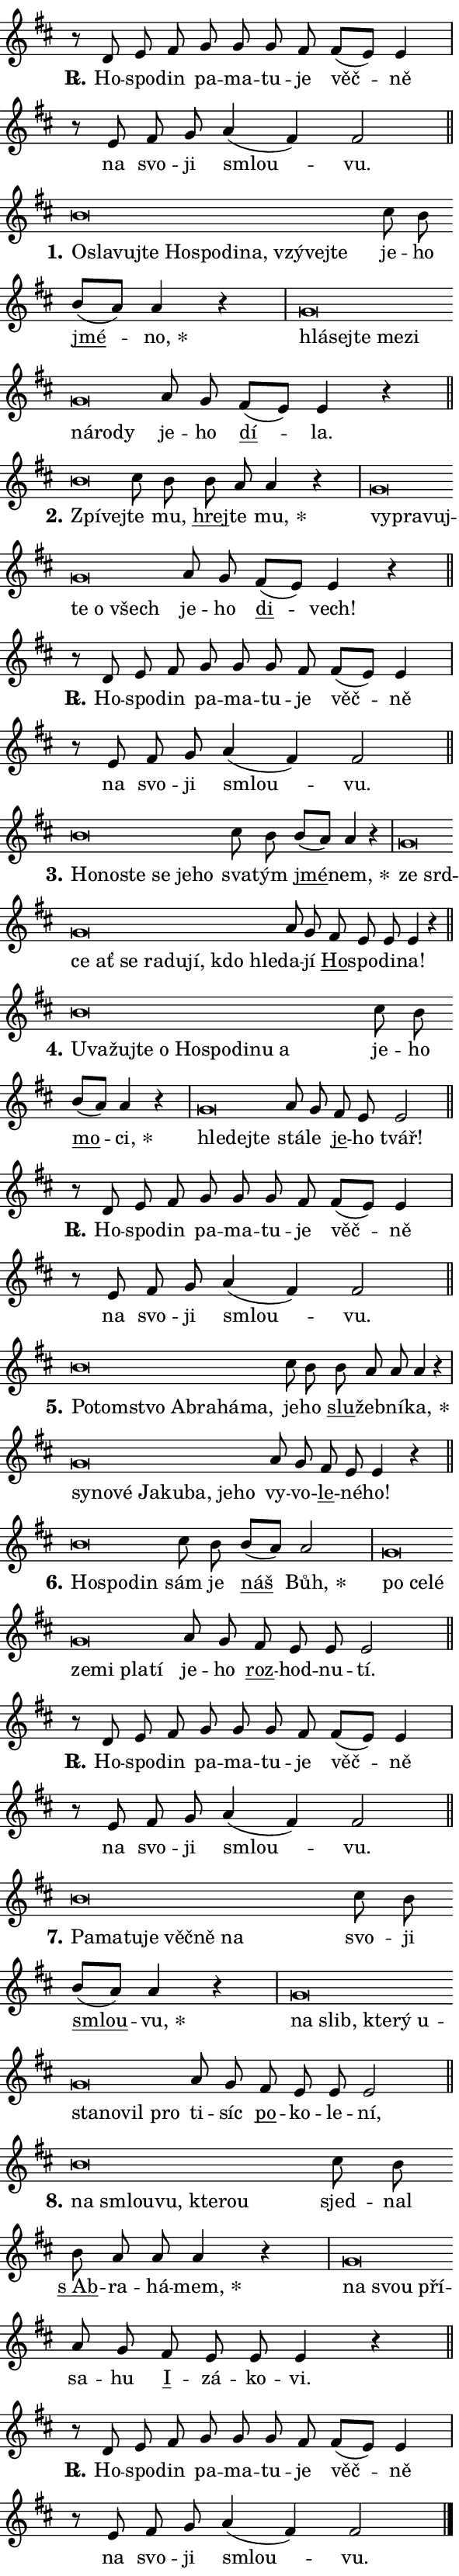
\version "2.24.0"
\header { tagline = "" }
\paper {
  indent = 0\cm
  top-margin = 0\cm
  right-margin = 0.13\cm % to fit lyric hyphens
  bottom-margin = 0\cm
  left-margin = 0\cm
  paper-width = 10\cm
  page-breaking = #ly:one-page-breaking
  system-system-spacing.basic-distance = #11
  score-system-spacing.basic-distance = #11
  ragged-last = ##f
}


%% Author: Thomas Morley
%% https://lists.gnu.org/archive/html/lilypond-user/2020-05/msg00002.html
#(define (line-position grob)
"Returns position of @var[grob} in current system:
   @code{'start}, if at first time-step
   @code{'end}, if at last time-step
   @code{'middle} otherwise
"
  (let* ((col (ly:item-get-column grob))
         (ln (ly:grob-object col 'left-neighbor))
         (rn (ly:grob-object col 'right-neighbor))
         (col-to-check-left (if (ly:grob? ln) ln col))
         (col-to-check-right (if (ly:grob? rn) rn col))
         (break-dir-left
           (and
             (ly:grob-property col-to-check-left 'non-musical #f)
             (ly:item-break-dir col-to-check-left)))
         (break-dir-right
           (and
             (ly:grob-property col-to-check-right 'non-musical #f)
             (ly:item-break-dir col-to-check-right))))
        (cond ((eqv? 1 break-dir-left) 'start)
              ((eqv? -1 break-dir-right) 'end)
              (else 'middle))))

#(define (tranparent-at-line-position vctor)
  (lambda (grob)
  "Relying on @code{line-position} select the relevant enry from @var{vctor}.
Used to determine transparency,"
    (case (line-position grob)
      ((end) (not (vector-ref vctor 0)))
      ((middle) (not (vector-ref vctor 1)))
      ((start) (not (vector-ref vctor 2))))))

noteHeadBreakVisibility =
#(define-music-function (break-visibility)(vector?)
"Makes @code{NoteHead}s transparent relying on @var{break-visibility}"
#{
  \override NoteHead.transparent =
    #(tranparent-at-line-position break-visibility)
#})

#(define delete-ledgers-for-transparent-note-heads
  (lambda (grob)
    "Reads whether a @code{NoteHead} is transparent.
If so this @code{NoteHead} is removed from @code{'note-heads} from
@var{grob}, which is supposed to be @code{LedgerLineSpanner}.
As a result ledgers are not printed for this @code{NoteHead}"
    (let* ((nhds-array (ly:grob-object grob 'note-heads))
           (nhds-list
             (if (ly:grob-array? nhds-array)
                 (ly:grob-array->list nhds-array)
                 '()))
           ;; Relies on the transparent-property being done before
           ;; Staff.LedgerLineSpanner.after-line-breaking is executed.
           ;; This is fragile ...
           (to-keep
             (remove
               (lambda (nhd)
                 (ly:grob-property nhd 'transparent #f))
               nhds-list)))
      ;; TODO find a better method to iterate over grob-arrays, similiar
      ;; to filter/remove etc for lists
      ;; For now rebuilt from scratch
      (set! (ly:grob-object grob 'note-heads)  '())
      (for-each
        (lambda (nhd)
          (ly:pointer-group-interface::add-grob grob 'note-heads nhd))
        to-keep))))

squashNotes = {
  \override NoteHead.X-extent = #'(-0.2 . 0.2)
  \override NoteHead.Y-extent = #'(-0.75 . 0)
  \override NoteHead.stencil =
    #(lambda (grob)
       (let ((pos (ly:grob-property grob 'staff-position)))
         (begin
           (if (< pos -7) (display "ERROR: Lower brevis then expected\n") (display ""))
           (if (<= pos -6) ly:text-interface::print ly:note-head::print))))
}
unSquashNotes = {
  \revert NoteHead.X-extent
  \revert NoteHead.Y-extent
  \revert NoteHead.stencil
}

hideNotes = \noteHeadBreakVisibility #begin-of-line-visible
unHideNotes = \noteHeadBreakVisibility #all-visible

% work-around for resetting accidentals
% https://lilypond.org/doc/v2.23/Documentation/notation/displaying-rhythms#unmetered-music
cadenzaMeasure = {
  \cadenzaOff
  \partial 1024 s1024
  \cadenzaOn
}

#(define-markup-command (accent layout props text) (markup?)
  "Underline accented syllable"
  (interpret-markup layout props
    #{\markup \override #'(offset . 4.3) \underline { #text }#}))

responsum = \markup \concat {
  "R" \hspace #-1.05 \path #0.1 #'((moveto 0 0.07) (lineto 0.9 0.8)) \hspace #0.05 "."
}

spaceSize = #0.6828661417322834 % exact space size for TeX Gyre Schola

\layout {
  \context {
    \Staff
    \remove "Time_signature_engraver"
    \override LedgerLineSpanner.after-line-breaking = #delete-ledgers-for-transparent-note-heads
  }
  \context {
    \Lyrics {
      \override LyricSpace.minimum-distance = \spaceSize
      \override LyricText.font-name = #"TeX Gyre Schola"
      \override LyricText.font-size = 1
      \override StanzaNumber.font-name = #"TeX Gyre Schola Bold"
      \override StanzaNumber.font-size = 1
    }
  }
  \context {
    \Score 
    \override NoteHead.text =
      #(lambda (grob) 
        (let ((pos (ly:grob-property grob 'staff-position)))
          #{\markup {
            \combine
              \halign #-0.55 \raise #(if (= pos -6) 0 0.5) \override #'(thickness . 2) \draw-line #'(3.2 . 0)
              \musicglyph "noteheads.sM1"
          }#}))
  }
}

% magnetic-lyrics.ily
%
%   written by
%     Jean Abou Samra <jean@abou-samra.fr>
%     Werner Lemberg <wl@gnu.org>
%
%   adapted by
%     Jiri Hon <jiri.hon@gmail.com>
%
% Version 2022-Apr-15

% https://www.mail-archive.com/lilypond-user@gnu.org/msg149350.html

#(define (Left_hyphen_pointer_engraver context)
   "Collect syllable-hyphen-syllable occurrences in lyrics and store
them in properties.  This engraver only looks to the left.  For
example, if the lyrics input is @code{foo -- bar}, it does the
following.

@itemize @bullet
@item
Set the @code{text} property of the @code{LyricHyphen} grob between
@q{foo} and @q{bar} to @code{foo}.

@item
Set the @code{left-hyphen} property of the @code{LyricText} grob with
text @q{foo} to the @code{LyricHyphen} grob between @q{foo} and
@q{bar}.
@end itemize

Use this auxiliary engraver in combination with the
@code{lyric-@/text::@/apply-@/magnetic-@/offset!} hook."
   (let ((hyphen #f)
         (text #f))
     (make-engraver
      (acknowledgers
       ((lyric-syllable-interface engraver grob source-engraver)
        (set! text grob)))
      (end-acknowledgers
       ((lyric-hyphen-interface engraver grob source-engraver)
        ;(when (not (grob::has-interface grob 'lyric-space-interface))
          (set! hyphen grob)));)
      ((stop-translation-timestep engraver)
       (when (and text hyphen)
         (ly:grob-set-object! text 'left-hyphen hyphen))
       (set! text #f)
       (set! hyphen #f)))))

#(define (lyric-text::apply-magnetic-offset! grob)
   "If the space between two syllables is less than the value in
property @code{LyricText@/.details@/.squash-threshold}, move the right
syllable to the left so that it gets concatenated with the left
syllable.

Use this function as a hook for
@code{LyricText@/.after-@/line-@/breaking} if the
@code{Left_@/hyphen_@/pointer_@/engraver} is active."
   (let ((hyphen (ly:grob-object grob 'left-hyphen #f)))
     (when hyphen
       (let ((left-text (ly:spanner-bound hyphen LEFT)))
         (when (grob::has-interface left-text 'lyric-syllable-interface)
           (let* ((common (ly:grob-common-refpoint grob left-text X))
                  (this-x-ext (ly:grob-extent grob common X))
                  (left-x-ext
                   (begin
                     ;; Trigger magnetism for left-text.
                     (ly:grob-property left-text 'after-line-breaking)
                     (ly:grob-extent left-text common X)))
                  ;; `delta` is the gap width between two syllables.
                  (delta (- (interval-start this-x-ext)
                            (interval-end left-x-ext)))
                  (details (ly:grob-property grob 'details))
                  (threshold (assoc-get 'squash-threshold details 0.2)))
             (when (< delta threshold)
               (let* (;; We have to manipulate the input text so that
                      ;; ligatures crossing syllable boundaries are not
                      ;; disabled.  For languages based on the Latin
                      ;; script this is essentially a beautification.
                      ;; However, for non-Western scripts it can be a
                      ;; necessity.
                      (lt (ly:grob-property left-text 'text))
                      (rt (ly:grob-property grob 'text))
                      (is-space (grob::has-interface hyphen 'lyric-space-interface))
                      (space (if is-space " " ""))
                      (extra-delta (if is-space spaceSize 0))
                      ;; Append new syllable.
                      (ltrt-space (if (and (string? lt) (string? rt))
                                (string-append lt space rt)
                                (make-concat-markup (list lt space rt))))
                      ;; Right-align `ltrt` to the right side.
                      (ltrt-space-markup (grob-interpret-markup
                               grob
                               (make-translate-markup
                                (cons (interval-length this-x-ext) 0)
                                (make-right-align-markup ltrt-space)))))
                 (begin
                   ;; Don't print `left-text`.
                   (ly:grob-set-property! left-text 'stencil #f)
                   ;; Set text and stencil (which holds all collected
                   ;; syllables so far) and shift it to the left.
                   (ly:grob-set-property! grob 'text ltrt-space)
                   (ly:grob-set-property! grob 'stencil ltrt-space-markup)
                   (ly:grob-translate-axis! grob (- (- delta extra-delta)) X))))))))))


#(define (lyric-hyphen::displace-bounds-first grob)
   ;; Make very sure this callback isn't triggered too early.
   (let ((left (ly:spanner-bound grob LEFT))
         (right (ly:spanner-bound grob RIGHT)))
     (ly:grob-property left 'after-line-breaking)
     (ly:grob-property right 'after-line-breaking)
     (ly:lyric-hyphen::print grob)))

squashThreshold = #0.4

\layout {
  \context {
    \Lyrics
    \consists #Left_hyphen_pointer_engraver
    \override LyricText.after-line-breaking =
      #lyric-text::apply-magnetic-offset!
    \override LyricHyphen.stencil = #lyric-hyphen::displace-bounds-first
    \override LyricText.details.squash-threshold = \squashThreshold
    \override LyricHyphen.minimum-distance = 0
    \override LyricHyphen.minimum-length = \squashThreshold
  }
}

squashText = \override LyricText.details.squash-threshold = 9999
unSquashText = \override LyricText.details.squash-threshold = \squashThreshold

leftText = \override LyricText.self-alignment-X = #LEFT
unLeftText = \revert LyricText.self-alignment-X

starOffset = #(lambda (grob) 
                (let ((x_offset (ly:self-alignment-interface::aligned-on-x-parent grob)))
                  (if (= x_offset 0) 0 (+ x_offset 1.2))))

star = #(define-music-function (syllable)(string?)
"Append star separator at the end of a syllable"
#{
  \once \override LyricText.X-offset = #starOffset
  \lyricmode { \markup {
    #syllable
    \override #'((font-name . "TeX Gyre Schola Bold")) \hspace #0.2 \lower #0.65 \larger "*"
  } }
#})

starAccent = #(define-music-function (syllable)(string?)
"Append star separator at the end of a syllable and make accent"
#{
  \once \override LyricText.X-offset = #starOffset
  \lyricmode { \markup {
    \accent #syllable
    \override #'((font-name . "TeX Gyre Schola Bold")) \hspace #0.2 \lower #0.65 \larger "*"
  } }
#})

breath = #(define-music-function (syllable)(string?)
"Append breathing indicator at the end of a syllable"
#{
  \lyricmode { \markup { #syllable "+" } }
#})

optionalBreath = #(define-music-function (syllable)(string?)
"Append optional breathing indicator at the end of a syllable"
#{
  \lyricmode { \markup { #syllable "(+)" } }
#})


\score {
    <<
        \new Voice = "melody" { \cadenzaOn \key d \major \relative { r8 d' e fis g g g fis \bar "" fis[( e)] e4 \cadenzaMeasure \bar "|" r8 e fis g \bar "" a4( fis) fis2 \cadenzaMeasure \bar "||" \break } }
        \new Lyrics \lyricsto "melody" { \lyricmode { \set stanza = \responsum
Ho -- spo -- din pa -- ma -- tu -- je věč -- ně na svo -- ji smlou -- vu. } }
    >>
    \layout {}
}

\score {
    <<
        \new Voice = "melody" { \cadenzaOn \key d \major \relative { \squashNotes b'\breve*1/16 \hideNotes \breve*1/16 \bar "" \breve*1/16 \bar "" \breve*1/16 \bar "" \breve*1/16 \bar "" \breve*1/16 \bar "" \breve*1/16 \bar "" \breve*1/16 \bar "" \breve*1/16 \bar "" \breve*1/16 \breve*1/16 \bar "" \unHideNotes \unSquashNotes cis8 b \bar "" b[( a)] a4 r \cadenzaMeasure \bar "|" \squashNotes g\breve*1/16 \hideNotes \breve*1/16 \bar "" \breve*1/16 \bar "" \breve*1/16 \bar "" \breve*1/16 \bar "" \breve*1/16 \bar "" \breve*1/16 \breve*1/16 \bar "" \unHideNotes \unSquashNotes a8 g \bar "" fis[( e)] e4 r \cadenzaMeasure \bar "||" \break } }
        \new Lyrics \lyricsto "melody" { \lyricmode { \set stanza = "1."
\leftText O -- \squashText sla -- vuj -- te Ho -- spo -- di -- na, vzý -- vej -- te \unLeftText \unSquashText je -- ho \markup \accent jmé -- \star no, \leftText hlá -- \squashText sej -- te me -- zi ná -- ro -- dy \unLeftText \unSquashText je -- ho \markup \accent dí -- la. } }
    >>
    \layout {}
}

\score {
    <<
        \new Voice = "melody" { \cadenzaOn \key d \major \relative { \squashNotes b'\breve*1/16 \hideNotes \breve*1/16 \bar "" \unHideNotes \unSquashNotes cis8 b \bar "" b a a4 r \cadenzaMeasure \bar "|" \squashNotes g\breve*1/16 \hideNotes \breve*1/16 \bar "" \breve*1/16 \bar "" \breve*1/16 \bar "" \breve*1/16 \breve*1/16 \bar "" \unHideNotes \unSquashNotes a8 g \bar "" fis[( e)] e4 r \cadenzaMeasure \bar "||" \break } }
        \new Lyrics \lyricsto "melody" { \lyricmode { \set stanza = "2."
\leftText Zpí -- \squashText vej -- \unLeftText \unSquashText te mu, \markup \accent hrej -- te \star mu, \leftText vy -- \squashText pra -- vuj -- te o všech \unLeftText \unSquashText je -- ho \markup \accent di -- vech! } }
    >>
    \layout {}
}

\score {
    <<
        \new Voice = "melody" { \cadenzaOn \key d \major \relative { r8 d' e fis g g g fis \bar "" fis[( e)] e4 \cadenzaMeasure \bar "|" r8 e fis g \bar "" a4( fis) fis2 \cadenzaMeasure \bar "||" \break } }
        \new Lyrics \lyricsto "melody" { \lyricmode { \set stanza = \responsum
Ho -- spo -- din pa -- ma -- tu -- je věč -- ně na svo -- ji smlou -- vu. } }
    >>
    \layout {}
}

\score {
    <<
        \new Voice = "melody" { \cadenzaOn \key d \major \relative { \squashNotes b'\breve*1/16 \hideNotes \breve*1/16 \bar "" \breve*1/16 \bar "" \breve*1/16 \bar "" \breve*1/16 \breve*1/16 \bar "" \unHideNotes \unSquashNotes cis8 b \bar "" b[( a)] a4 r \cadenzaMeasure \bar "|" \squashNotes g\breve*1/16 \hideNotes \breve*1/16 \bar "" \breve*1/16 \bar "" \breve*1/16 \bar "" \breve*1/16 \bar "" \breve*1/16 \bar "" \breve*1/16 \bar "" \breve*1/16 \bar "" \breve*1/16 \breve*1/16 \bar "" \unHideNotes \unSquashNotes a8 g \bar "" fis e e e4 r \cadenzaMeasure \bar "||" \break } }
        \new Lyrics \lyricsto "melody" { \lyricmode { \set stanza = "3."
\leftText Ho -- \squashText no -- ste se je -- ho \unLeftText \unSquashText sva -- tým \markup \accent jmé -- \star nem, \leftText ze \squashText srd -- ce ať se ra -- du -- jí, kdo hle -- \unLeftText \unSquashText da -- jí \markup \accent Ho -- spo -- di -- na! } }
    >>
    \layout {}
}

\score {
    <<
        \new Voice = "melody" { \cadenzaOn \key d \major \relative { \squashNotes b'\breve*1/16 \hideNotes \breve*1/16 \bar "" \breve*1/16 \bar "" \breve*1/16 \bar "" \breve*1/16 \bar "" \breve*1/16 \bar "" \breve*1/16 \bar "" \breve*1/16 \bar "" \breve*1/16 \breve*1/16 \bar "" \unHideNotes \unSquashNotes cis8 b \bar "" b[( a)] a4 r \cadenzaMeasure \bar "|" \squashNotes g\breve*1/16 \hideNotes \breve*1/16 \breve*1/16 \bar "" \unHideNotes \unSquashNotes a8 g \bar "" fis e e2 \cadenzaMeasure \bar "||" \break } }
        \new Lyrics \lyricsto "melody" { \lyricmode { \set stanza = "4."
\leftText U -- \squashText va -- žuj -- te o Ho -- spo -- di -- nu a \unLeftText \unSquashText je -- ho \markup \accent mo -- \star ci, \leftText hle -- \squashText dej -- te \unLeftText \unSquashText stá -- le \markup \accent je -- ho tvář! } }
    >>
    \layout {}
}

\score {
    <<
        \new Voice = "melody" { \cadenzaOn \key d \major \relative { r8 d' e fis g g g fis \bar "" fis[( e)] e4 \cadenzaMeasure \bar "|" r8 e fis g \bar "" a4( fis) fis2 \cadenzaMeasure \bar "||" \break } }
        \new Lyrics \lyricsto "melody" { \lyricmode { \set stanza = \responsum
Ho -- spo -- din pa -- ma -- tu -- je věč -- ně na svo -- ji smlou -- vu. } }
    >>
    \layout {}
}

\score {
    <<
        \new Voice = "melody" { \cadenzaOn \key d \major \relative { \squashNotes b'\breve*1/16 \hideNotes \breve*1/16 \bar "" \breve*1/16 \bar "" \breve*1/16 \bar "" \breve*1/16 \bar "" \breve*1/16 \breve*1/16 \bar "" \unHideNotes \unSquashNotes cis8 b \bar "" b a a a4 r \cadenzaMeasure \bar "|" \squashNotes g\breve*1/16 \hideNotes \breve*1/16 \bar "" \breve*1/16 \bar "" \breve*1/16 \bar "" \breve*1/16 \bar "" \breve*1/16 \bar "" \breve*1/16 \breve*1/16 \bar "" \unHideNotes \unSquashNotes a8 g \bar "" fis e e4 r \cadenzaMeasure \bar "||" \break } }
        \new Lyrics \lyricsto "melody" { \lyricmode { \set stanza = "5."
\leftText Po -- \squashText tom -- stvo Ab -- ra -- há -- ma, \unLeftText \unSquashText je -- ho \markup \accent slu -- žeb -- ní -- \star ka, \leftText sy -- \squashText no -- vé Ja -- ku -- ba, je -- ho \unLeftText \unSquashText vy -- vo -- \markup \accent le -- né -- ho! } }
    >>
    \layout {}
}

\score {
    <<
        \new Voice = "melody" { \cadenzaOn \key d \major \relative { \squashNotes b'\breve*1/16 \hideNotes \breve*1/16 \breve*1/16 \bar "" \unHideNotes \unSquashNotes cis8 b \bar "" b[( a)] a2 \cadenzaMeasure \bar "|" \squashNotes g\breve*1/16 \hideNotes \breve*1/16 \bar "" \breve*1/16 \bar "" \breve*1/16 \bar "" \breve*1/16 \bar "" \breve*1/16 \breve*1/16 \bar "" \unHideNotes \unSquashNotes a8 g \bar "" fis e e e2 \cadenzaMeasure \bar "||" \break } }
        \new Lyrics \lyricsto "melody" { \lyricmode { \set stanza = "6."
\leftText Ho -- \squashText spo -- din \unLeftText \unSquashText sám je \markup \accent náš \star Bůh, \leftText po \squashText ce -- lé ze -- mi pla -- tí \unLeftText \unSquashText je -- ho \markup \accent roz -- hod -- nu -- tí. } }
    >>
    \layout {}
}

\score {
    <<
        \new Voice = "melody" { \cadenzaOn \key d \major \relative { r8 d' e fis g g g fis \bar "" fis[( e)] e4 \cadenzaMeasure \bar "|" r8 e fis g \bar "" a4( fis) fis2 \cadenzaMeasure \bar "||" \break } }
        \new Lyrics \lyricsto "melody" { \lyricmode { \set stanza = \responsum
Ho -- spo -- din pa -- ma -- tu -- je věč -- ně na svo -- ji smlou -- vu. } }
    >>
    \layout {}
}

\score {
    <<
        \new Voice = "melody" { \cadenzaOn \key d \major \relative { \squashNotes b'\breve*1/16 \hideNotes \breve*1/16 \bar "" \breve*1/16 \bar "" \breve*1/16 \bar "" \breve*1/16 \bar "" \breve*1/16 \breve*1/16 \bar "" \unHideNotes \unSquashNotes cis8 b \bar "" b[( a)] a4 r \cadenzaMeasure \bar "|" \squashNotes g\breve*1/16 \hideNotes \breve*1/16 \bar "" \breve*1/16 \bar "" \breve*1/16 \bar "" \breve*1/16 \bar "" \breve*1/16 \bar "" \breve*1/16 \bar "" \breve*1/16 \breve*1/16 \bar "" \unHideNotes \unSquashNotes a8 g \bar "" fis e e e2 \cadenzaMeasure \bar "||" \break } }
        \new Lyrics \lyricsto "melody" { \lyricmode { \set stanza = "7."
\leftText Pa -- \squashText ma -- tu -- je věč -- ně na \unLeftText \unSquashText svo -- ji \markup \accent smlou -- \star vu, \leftText na \squashText slib, kte -- rý u -- sta -- no -- vil pro \unLeftText \unSquashText ti -- síc \markup \accent po -- ko -- le -- ní, } }
    >>
    \layout {}
}

\score {
    <<
        \new Voice = "melody" { \cadenzaOn \key d \major \relative { \squashNotes b'\breve*1/16 \hideNotes \breve*1/16 \bar "" \breve*1/16 \bar "" \breve*1/16 \breve*1/16 \bar "" \unHideNotes \unSquashNotes cis8 b \bar "" b a a a4 r \cadenzaMeasure \bar "|" \squashNotes g\breve*1/16 \hideNotes \breve*1/16 \breve*1/16 \bar "" \unHideNotes \unSquashNotes a8 g \bar "" fis e e e4 r \cadenzaMeasure \bar "||" \break } }
        \new Lyrics \lyricsto "melody" { \lyricmode { \set stanza = "8."
\leftText na \squashText smlou -- vu, kte -- rou \unLeftText \unSquashText sjed -- nal \markup \accent "s Ab" -- ra -- há -- \star mem, \leftText na \squashText svou pří -- \unLeftText \unSquashText sa -- hu \markup \accent I -- zá -- ko -- vi. } }
    >>
    \layout {}
}

\score {
    <<
        \new Voice = "melody" { \cadenzaOn \key d \major \relative { r8 d' e fis g g g fis \bar "" fis[( e)] e4 \cadenzaMeasure \bar "|" r8 e fis g \bar "" a4( fis) fis2 \cadenzaMeasure \bar "||" \break } \bar "|." }
        \new Lyrics \lyricsto "melody" { \lyricmode { \set stanza = \responsum
Ho -- spo -- din pa -- ma -- tu -- je věč -- ně na svo -- ji smlou -- vu. } }
    >>
    \layout {}
}
